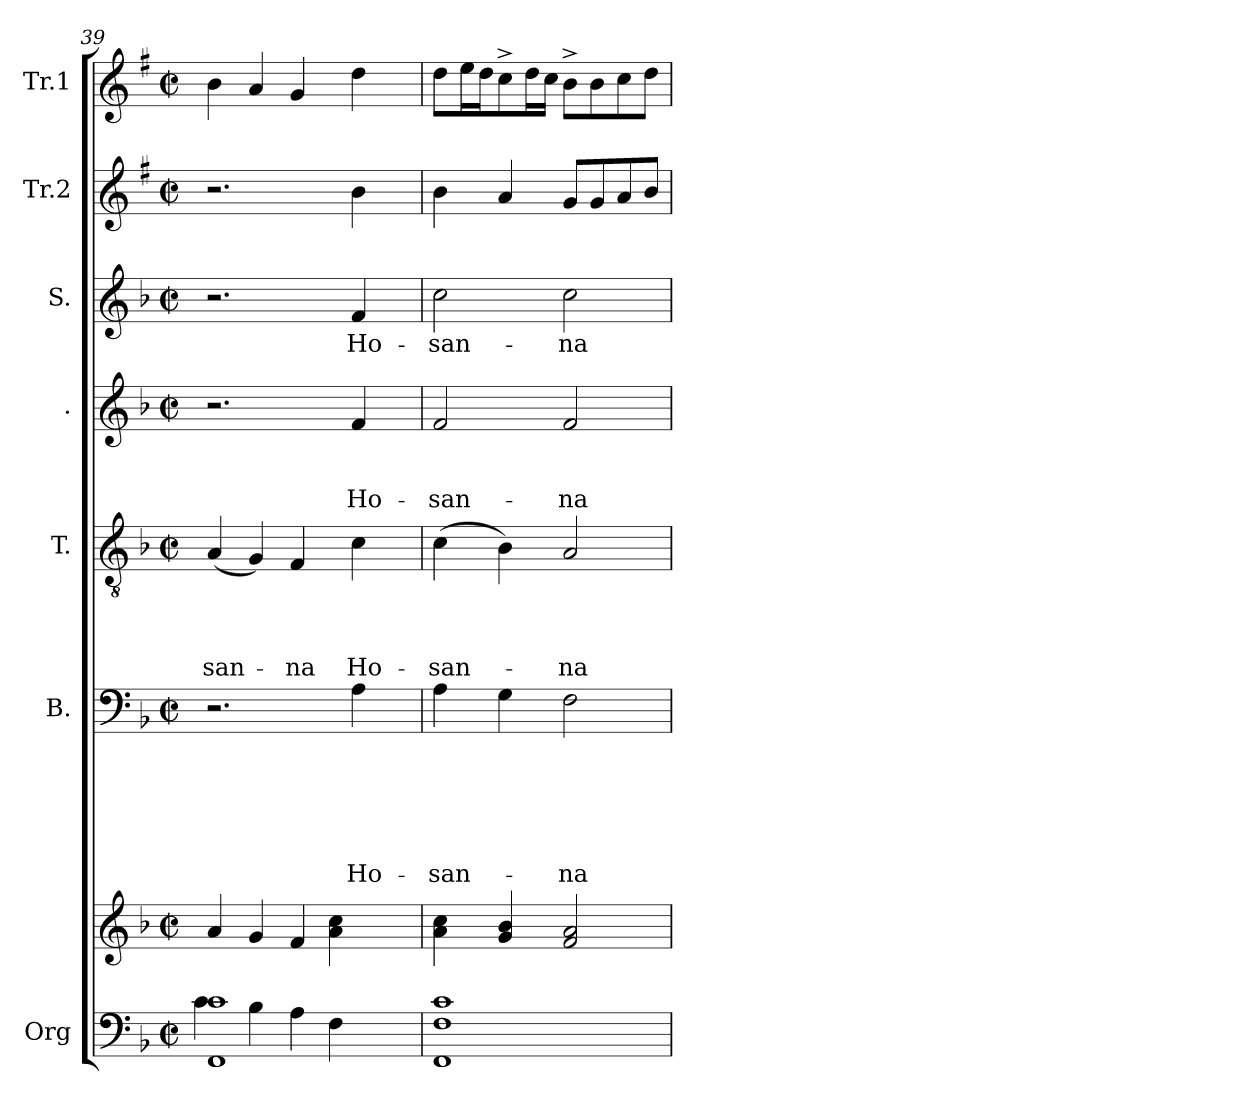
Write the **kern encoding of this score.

**kern	**kern	**kern	**text	**text	**text	**text	**text	**text	**kern	**text	**text	**text	**text	**kern	**text	**text	**text	**kern	**text	**kern	**kern
*part7	*part7	*part6	*part6	*part6	*part6	*part6	*part6	*part6	*part5	*part5	*part5	*part5	*part5	*part4	*part4	*part4	*part4	*part3	*part3	*part2	*part1
*staff8	*staff7	*staff6	*staff6	*staff6	*staff6	*staff6	*staff6	*staff6	*staff5	*staff5	*staff5	*staff5	*staff5	*staff4	*staff4	*staff4	*staff4	*staff3	*staff3	*staff2	*staff1
*I"Org	*	*I"B.	*	*	*	*	*	*	*I"T.	*	*	*	*	*I".	*	*	*	*I"S.	*	*I"Tr.2	*I"Tr.1
*	*	*I'B.	*	*	*	*	*	*	*I'T.	*	*	*	*	*	*	*	*	*I'S.	*	*I'Tr.2	*I'Tr.1
*clefF4	*clefG2	*clefF4	*	*	*	*	*	*	*clefGv2	*	*	*	*	*clefG2	*	*	*	*clefG2	*	*clefG2	*clefG2
*	*	*	*	*	*	*	*	*	*	*	*	*	*	*	*	*	*	*	*	*ITrd1c2	*ITrd1c2
*k[b-]	*k[b-]	*k[b-]	*	*	*	*	*	*	*k[b-]	*	*	*	*	*k[b-]	*	*	*	*k[b-]	*	*k[b-]	*k[b-]
*F:	*F:	*F:	*	*	*	*	*	*	*F:	*	*	*	*	*F:	*	*	*	*F:	*	*F:	*F:
*M2/2	*M2/2	*M2/2	*	*	*	*	*	*	*M2/2	*	*	*	*	*M2/2	*	*	*	*M2/2	*	*M2/2	*M2/2
*met(c|)	*met(c|)	*met(c|)	*	*	*	*	*	*	*met(c|)	*	*	*	*	*met(c|)	*	*	*	*met(c|)	*	*met(c|)	*met(c|)
=39	=39	=39	=39	=39	=39	=39	=39	=39	=39	=39	=39	=39	=39	=39	=39	=39	=39	=39	=39	=39	=39
*^	*^	*	*	*	*	*	*	*	*	*	*	*	*	*	*	*	*	*	*	*	*
*	*^	*	*	*	*	*	*	*	*	*	*	*	*	*	*	*	*	*	*	*	*	*	*
!	!	!	!	!	!	!	!	!	!	!	!	!	!	!	!	!LO:LY:b	!	!	!	!	!	!	!	!
1FF 1c	4c\	2ryy	4a/	2ryy	2.r	.	.	.	.	.	.	(<4A/	.	.	.	-san-	2.r	.	.	.	2.r	.	2.r	4a\
.	4B-\	.	4g/	.	.	.	.	.	.	.	.	4G/)	.	.	.	.	.	.	.	.	.	.	.	4g/
!	!	!	!	!	!	!	!	!	!	!	!	!	!	!	!	!LO:LY:b	!	!	!	!	!	!	!	!
.	4A\	8ryy	4f/	8ryy	.	.	.	.	.	.	.	4F/	.	.	.	-na	.	.	.	.	.	.	.	4f/
.	.	32ryy	.	32ryy	.	.	.	.	.	.	.	.	.	.	.	.	.	.	.	.	.	.	.	.
.	.	4F\	.	4a\ 4cc\	.	.	.	.	.	.	.	.	.	.	.	.	.	.	.	.	.	.	.	.
!	!	!	!	!	!	!	!	!	!	!	!LO:LY:b	!	!	!	!	!LO:LY:b	!	!	!	!LO:LY:b	!	!LO:LY:b	!	!
.	4ryy	.	16.ryy	.	4A\	.	.	.	.	.	Ho-	4c\	.	.	.	Ho-	4f/	.	.	Ho-	4f/	Ho-	4a\	4cc\
.	.	.	8ryy	.	.	.	.	.	.	.	.	.	.	.	.	.	.	.	.	.	.	.	.	.
.	.	16.ryy	.	16.ryy	.	.	.	.	.	.	.	.	.	.	.	.	.	.	.	.	.	.	.	.
.	.	.	32ryy	.	.	.	.	.	.	.	.	.	.	.	.	.	.	.	.	.	.	.	.	.
*v	*v	*v	*	*	*	*	*	*	*	*	*	*	*	*	*	*	*	*	*	*	*	*	*	*
*	*v	*v	*	*	*	*	*	*	*	*	*	*	*	*	*	*	*	*	*	*	*	*
=40	=40	=40	=40	=40	=40	=40	=40	=40	=40	=40	=40	=40	=40	=40	=40	=40	=40	=40	=40	=40	=40
!	!	!	!	!	!	!	!	!LO:LY:b	!	!	!	!	!LO:LY:b	!	!	!	!LO:LY:b	!	!LO:LY:b	!	!
1FF 1F 1c	4a\ 4cc\	4A\	.	.	.	.	.	-san-	(>4c\	.	.	.	-san-	2f/	.	.	-san-	2cc\	-san-	4a\	8cc\L
.	.	.	.	.	.	.	.	.	.	.	.	.	.	.	.	.	.	.	.	.	16dd\L
.	.	.	.	.	.	.	.	.	.	.	.	.	.	.	.	.	.	.	.	.	16cc\J
.	4g/ 4b-/	4G\	.	.	.	.	.	.	4B-\)	.	.	.	.	.	.	.	.	.	.	4g/	8b-^>\
.	.	.	.	.	.	.	.	.	.	.	.	.	.	.	.	.	.	.	.	.	16cc\L
.	.	.	.	.	.	.	.	.	.	.	.	.	.	.	.	.	.	.	.	.	16b-\JJ
!	!	!	!	!	!	!	!	!LO:LY:b	!	!	!	!	!LO:LY:b	!	!	!	!LO:LY:b	!	!LO:LY:b	!	!
.	2f/ 2a/	2F\	.	.	.	.	.	-na	2A/	.	.	.	-na	2f/	.	.	-na	2cc\	-na	8f/L	8a^>\L
.	.	.	.	.	.	.	.	.	.	.	.	.	.	.	.	.	.	.	.	8f/	8a\
.	.	.	.	.	.	.	.	.	.	.	.	.	.	.	.	.	.	.	.	8g/	8b-\
.	.	.	.	.	.	.	.	.	.	.	.	.	.	.	.	.	.	.	.	8a/J	8cc\J
=	=	=	=	=	=	=	=	=	=	=	=	=	=	=	=	=	=	=	=	=	=
*-	*-	*-	*-	*-	*-	*-	*-	*-	*-	*-	*-	*-	*-	*-	*-	*-	*-	*-	*-	*-	*-
